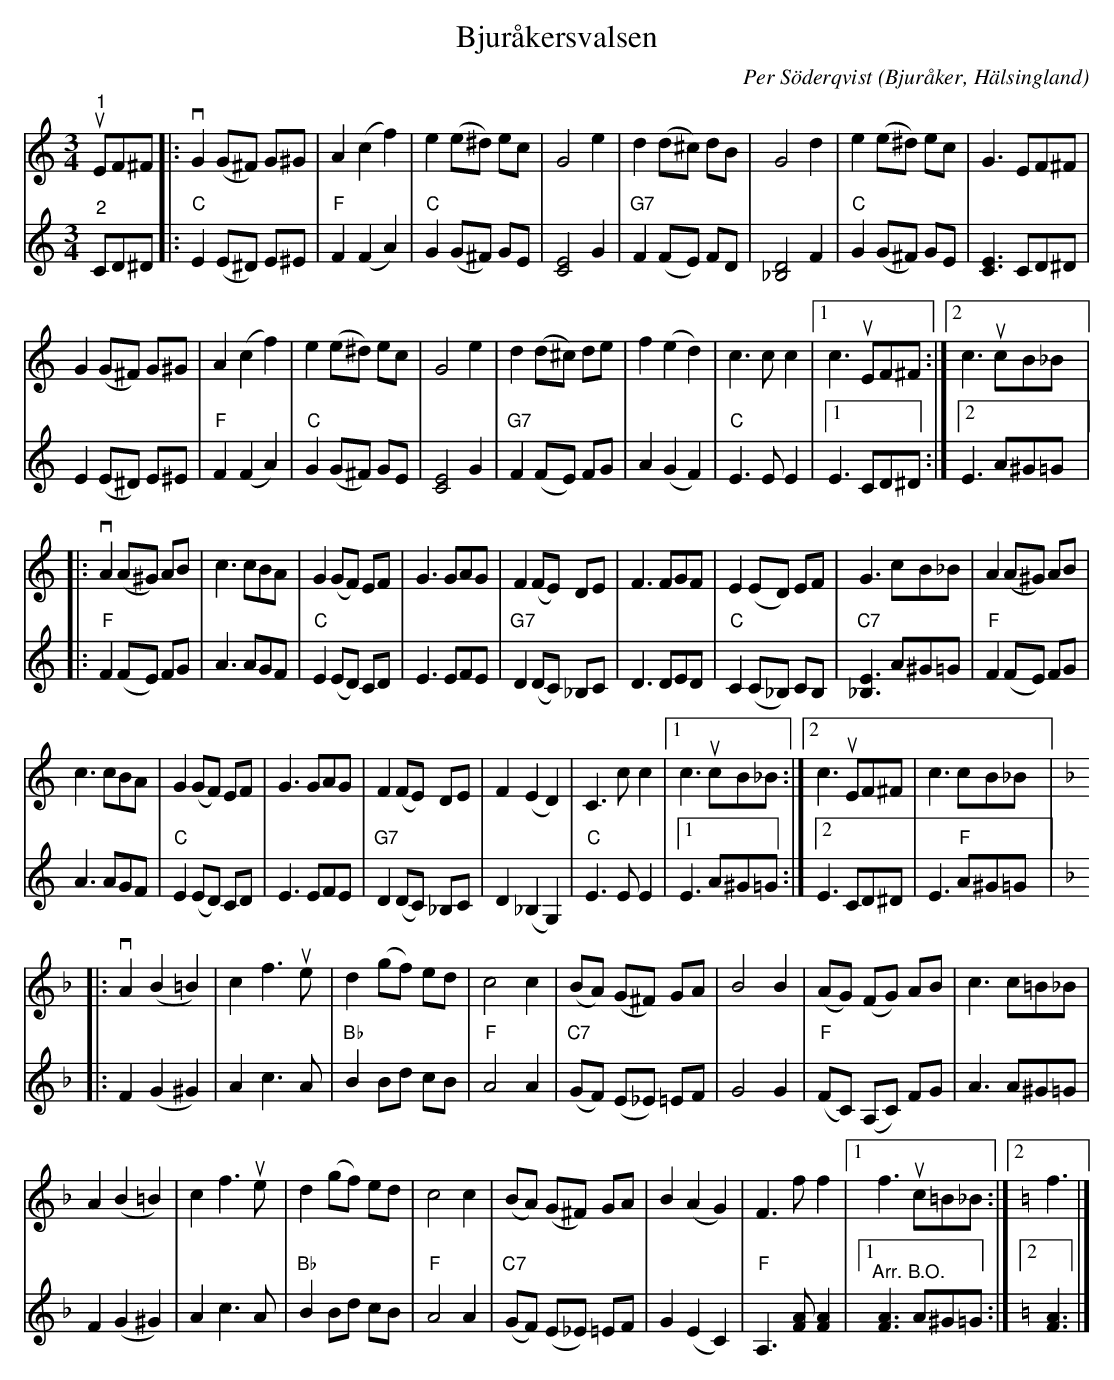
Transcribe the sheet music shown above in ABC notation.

X:1
T:Bjuråkersvalsen
C:Per Söderqvist
O:Bjuråker, Hälsingland
L:1/8
M:3/4
K:C
V:1
"^1"u EF^F |:v G2 (G^F) G^G | A2 (c2 f2) | e2 (e^d) ec | G4 e2 | d2 (d^c) dB | G4 d2 | e2 (e^d) ec | G3 EF^F |
G2 (G^F) G^G | A2 (c2 f2) | e2 (e^d) ec | G4 e2 | d2 (d^c) de | f2 (e2 d2) | c3 c c2 |1 c3u EF^F :|2 c3u cB_B |:v
A2 (A^G) AB | c3 cBA | G2 (GF) EF | G3 GAG | F2 (FE) DE | F3 FGF | E2 (ED) EF | G3 cB_B | A2 (A^G) AB |
c3 cBA | G2 (GF) EF | G3 GAG | F2 (FE) DE | F2 (E2 D2) | C3 c c2 |1 c3u cB_B :|2 c3u EF^F | c3 cB_B |:
[K:F]v A2 (B2 =B2) | c2 f3u e | d2 (gf) ed | c4 c2 | (BA) (G^F) GA | B4 B2 | (AG) (FG) AB | c3 c=B_B |
A2 (B2 =B2) | c2 f3u e | d2 (gf) ed | c4 c2 | (BA) (G^F) GA | B2 (A2 G2) | F3 f f2 |1 f3u c=B_B :|2[K:C] f3 |]
V:2
"^2" CD^D |:"C" E2 (E^D) E^E |"F" F2 (F2 A2) |"C" G2 (G^F) GE | [CE]4 G2 |"G7" F2 (FE) FD | [_B,D]4 F2 |"C" G2 (G^F) GE |
[CE]3 CD^D | E2 (E^D) E^E |"F" F2 (F2 A2) |"C" G2 (G^F) GE | [CE]4 G2 |"G7" F2 (FE) FG | A2 (G2 F2) |"C" E3 E E2 |1 E3 CD^D :|2 E3 A^G=G |:
"F" F2 (FE) FG | A3 AGF |"C" E2 (ED) CD | E3 EFE |"G7" D2 (DC) _B,C | D3 DED |"C" C2 (C_B,) CB, | "C7" [_B,E]3 A^G=G |
"F" F2 (FE) FG | A3 AGF |"C" E2 (ED) CD | E3 EFE |"G7" D2 (DC) _B,C | D2 (_B,2 G,2) |"C" E3 E E2 |1 E3 A^G=G :|2 E3 CD^D | E3"F" A^G=G |:
[K:F] F2 (G2 ^G2) | A2 c3 A | "Bb" B2 Bd cB |"F" A4 A2 |"C7" (GF) (E_E) =EF | G4 G2 |"F" (FC) (A,C) FG | A3 A^G=G | F2 (G2 ^G2) |
A2 c3 A |"Bb" B2 Bd cB |"F" A4 A2 |"C7" (GF) (E_E) =EF | G2 (E2 C2) | "F"  A,3 [FA] [FA]2 |1 "^Arr. B.O." [FA]3 A^G=G :|2[K:C] [FA]3 |]
